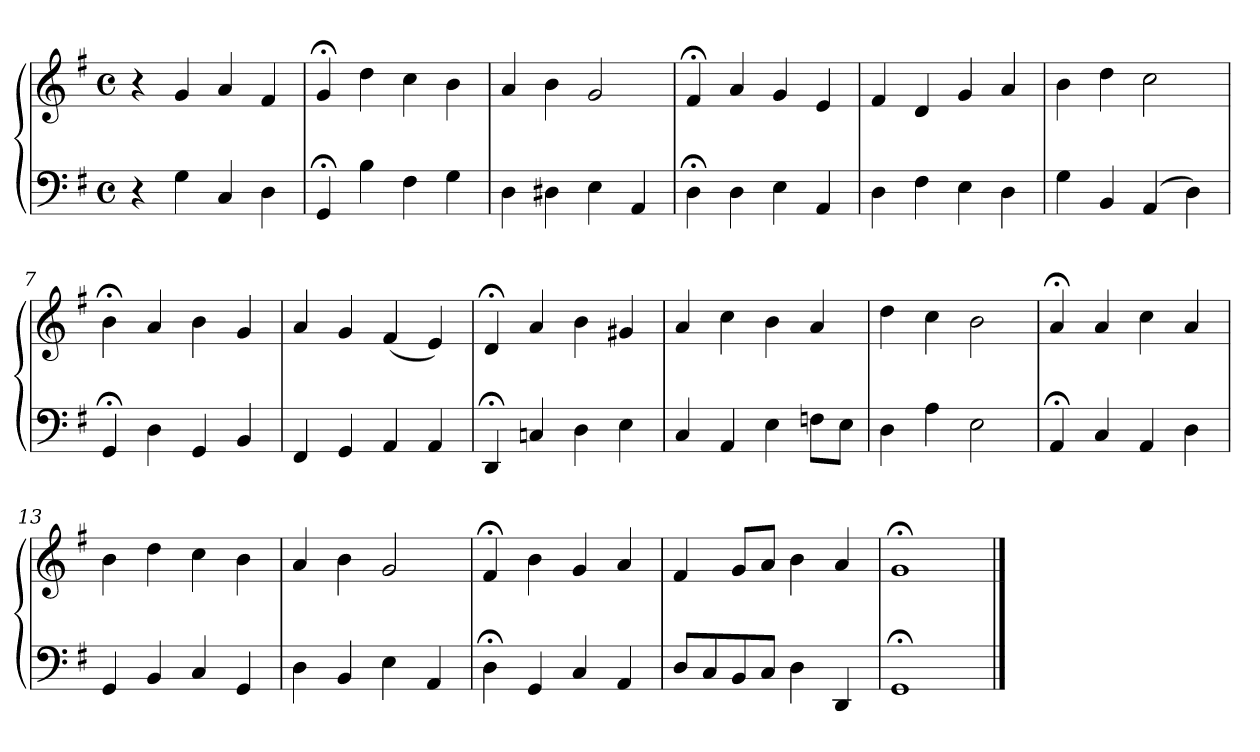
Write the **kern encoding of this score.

**kern	**kern
*part1	*part1
*staff2	*staff1
*clefF4	*clefG2
*k[f#]	*k[f#]
*M4/4	*M4/4
*met(c)	*met(c)
=1	=1
4r	4r
4G	4g
4C	4a
4D	4f#
=2	=2
4GG;<	4g;<
4B	4dd
4F#	4cc
4G	4b
=3	=3
4D	4a
4D#X	4b
4E	2g
4AA	.
=4	=4
4D;<	4f#;<
4D	4a
4E	4g
4AA	4e
=5	=5
4D	4f#
4F#	4d
4E	4g
4D	4a
=6	=6
4G	4b
4BB	4dd
(4AA	2cc
4D)	.
=7	=7
4GG;<	4b;<
4D	4a
4GG	4b
4BB	4g
!!LO:LB:g=z
=8	=8
4FF#	4a
4GG	4g
4AA	(4f#
4AA	4e)
=9	=9
4DD;<	4d;<
4Cn	4a
4D	4b
4E	4g#X
=10	=10
4C	4a
4AA	4cc
4E	4b
8FnL	4a
8EJ	.
=11	=11
4D	4dd
4A	4cc
2E	2b
=12	=12
4AA;<	4a;<
4C	4a
4AA	4cc
4D	4a
=13	=13
4GG	4b
4BB	4dd
4C	4cc
4GG	4b
=14	=14
4D	4a
4BB	4b
4E	2g
4AA	.
!!LO:LB:g=z
=15	=15
4D;<	4f#;<
4GG	4b
4C	4g
4AA	4a
=16	=16
8DL	4f#
8C	.
8BB	8gL
8CJ	8aJ
4D	4b
4DD	4a
=17	=17
1GG;<	1g;<
==	==
*-	*-
